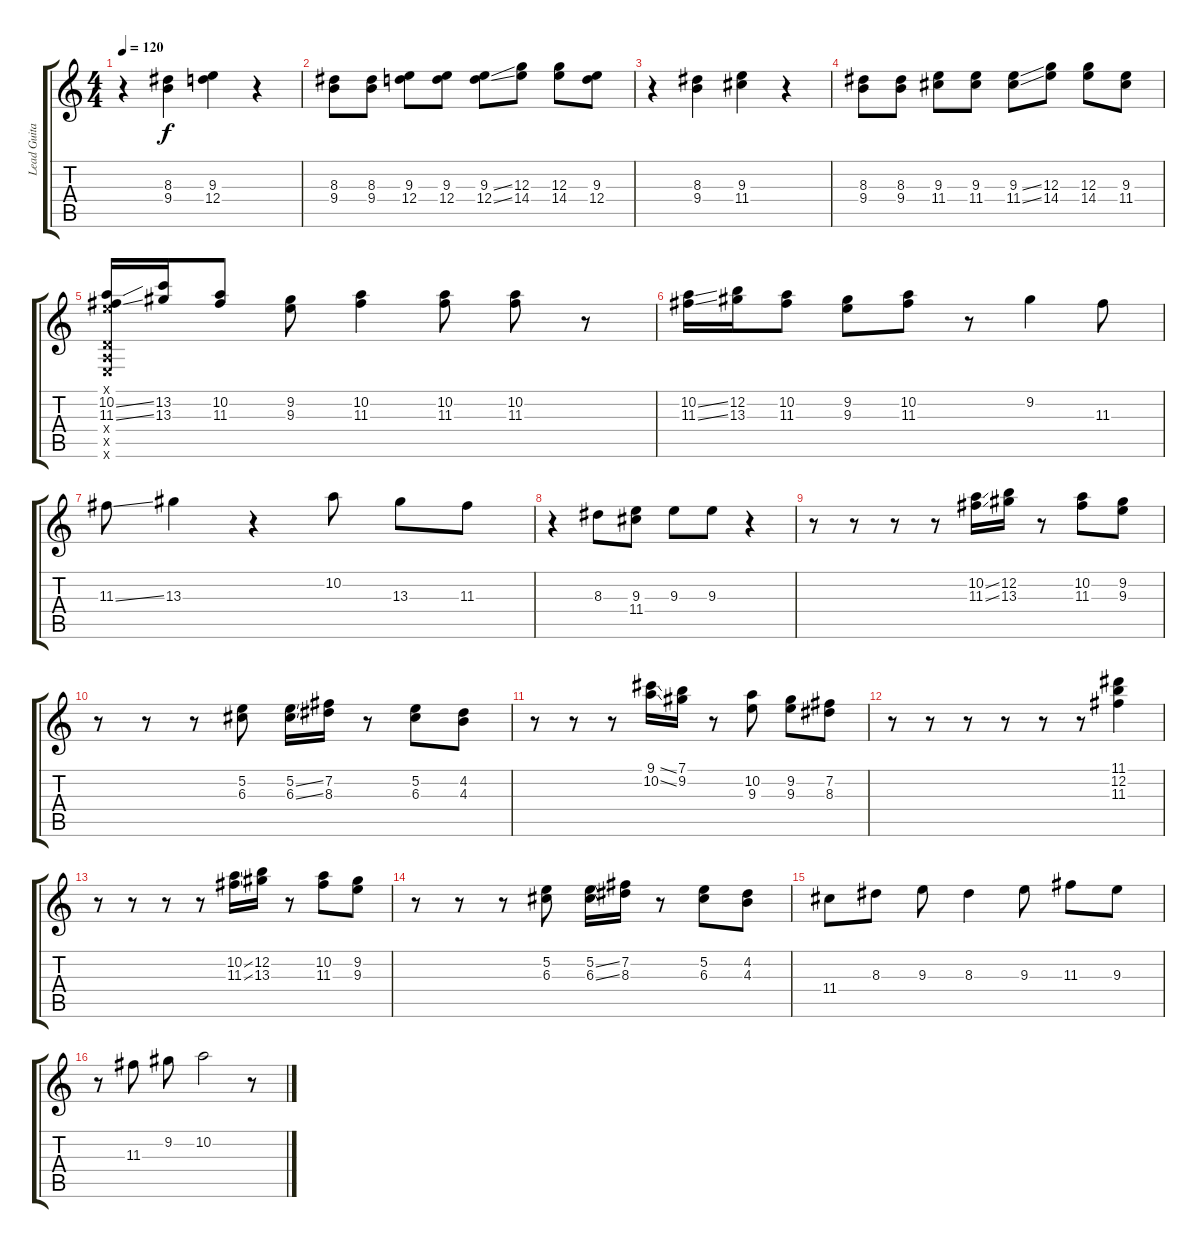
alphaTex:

\track ("Lead Guitar" "Lead Guita") {instrument acousticguitarsteel}
\staff {score tabs}
\tuning (E4 B3 G3 D3 A2 E2) {hide}
\ts (4 4)
\tempo 120
\clef g2
\ks c
r.4{dy f} (8.3 9.4).4 (9.3 12.4).4 r.4 |
(8.3 9.4).8 (8.3 9.4).8 (9.3 12.4).8 (9.3 12.4).8 (9.3{ss} 12.4{ss}).8 (12.3 14.4).8 (12.3 14.4).8 (9.3 12.4).8 |
r.4 (8.3 9.4).4 (9.3 11.4).4 r.4 |
(8.3 9.4).8 (8.3 9.4).8 (9.3 11.4).8 (9.3 11.4).8 (9.3{ss} 11.4{ss}).8 (12.3 14.4).8 (12.3 14.4).8 (9.3 11.4).8 |
(0.1{x} 10.2{ss} 11.3{ss} 0.4{x} 0.5{x} 0.6{x}).16 (13.2 13.3).16 (10.2 11.3).8 (9.2 9.3).8 (10.2 11.3).4 (10.2 11.3).8 (10.2 11.3).8 r.8 |
(10.2{ss} 11.3{ss}).16 (12.2 13.3).16 (10.2 11.3).8 (9.2 9.3).8 (10.2 11.3).8 r.8 9.2.4 11.3.8 |
11.3{ss}.8 13.3.4 r.4 10.2.8 13.3.8 11.3.8 |
r.4 8.3.8 (9.3 11.4).8 9.3.8 9.3.8 r.4 |
r.8 r.8 r.8 r.8 (10.2{ss} 11.3{ss}).16 (12.2 13.3).16 r.8 (10.2 11.3).8 (9.2 9.3).8 |
r.8 r.8 r.8 (5.2 6.3).8 (5.2{ss} 6.3{ss}).16 (7.2 8.3).16 r.8 (5.2 6.3).8 (4.2 4.3).8 |
r.8 r.8 r.8 (9.1{ss} 10.2{ss}).16 (7.1 9.2).16 r.8 (10.2 9.3).8 (9.2 9.3).8 (7.2 8.3).8 |
r.8 r.8 r.8 r.8 r.8 r.8 (11.1 12.2 11.3).4 |
r.8 r.8 r.8 r.8 (10.2{ss} 11.3{ss}).16 (12.2 13.3).16 r.8 (10.2 11.3).8 (9.2 9.3).8 |
r.8 r.8 r.8 (5.2 6.3).8 (5.2{ss} 6.3{ss}).16 (7.2 8.3).16 r.8 (5.2 6.3).8 (4.2 4.3).8 |
11.4.8 8.3.8 9.3.8 8.3.4 9.3.8 11.3.8 9.3.8 |
r.8 11.3.8 9.2.8 10.2.2 r.8
